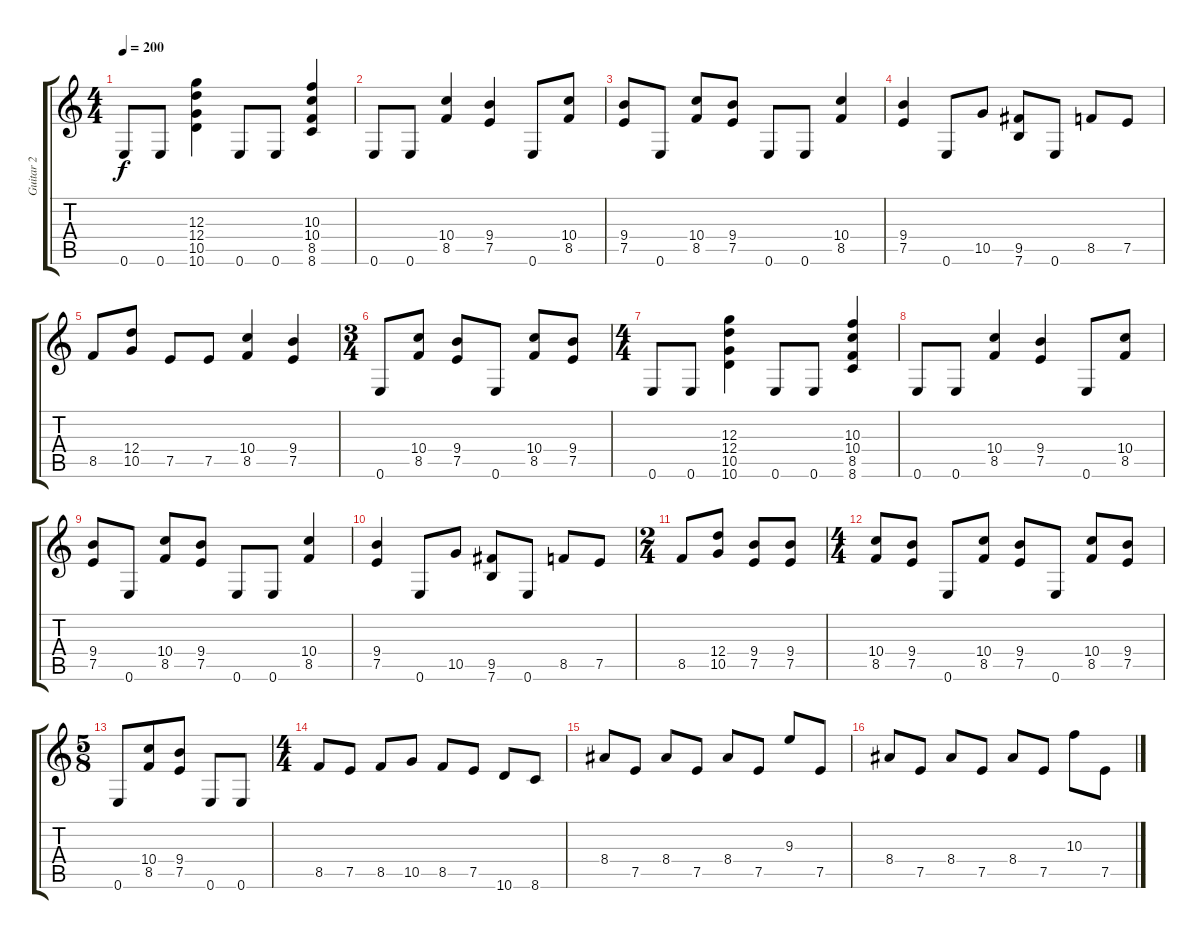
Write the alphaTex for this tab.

\track ("Guitar 2" "Guitar 2") {instrument overdrivenguitar}
\staff {score tabs}
\tuning (E4 B3 G3 D3 A2 E2) {hide}
\ts (4 4)
\tempo 200
\clef g2
\ks c
0.6.8{dy f} 0.6.8 (12.3 12.4 10.5 10.6).4 0.6.8 0.6.8 (10.3 10.4 8.5 8.6).4 |
0.6.8 0.6.8 (10.4 8.5).4 (9.4 7.5).4 0.6.8 (10.4 8.5).8 |
(9.4 7.5).8 0.6.8 (10.4 8.5).8 (9.4 7.5).8 0.6.8 0.6.8 (10.4 8.5).4 |
(9.4 7.5).4 0.6.8 10.5.8 (9.5 7.6).8 0.6.8 8.5.8 7.5.8 |
8.5.8 (12.4 10.5).8 7.5.8 7.5.8 (10.4 8.5).4 (9.4 7.5).4 |
\ts (3 4)
0.6.8 (10.4 8.5).8 (9.4 7.5).8 0.6.8 (10.4 8.5).8 (9.4 7.5).8 |
\ts (4 4)
0.6.8 0.6.8 (12.3 12.4 10.5 10.6).4 0.6.8 0.6.8 (10.3 10.4 8.5 8.6).4 |
0.6.8 0.6.8 (10.4 8.5).4 (9.4 7.5).4 0.6.8 (10.4 8.5).8 |
(9.4 7.5).8 0.6.8 (10.4 8.5).8 (9.4 7.5).8 0.6.8 0.6.8 (10.4 8.5).4 |
(9.4 7.5).4 0.6.8 10.5.8 (9.5 7.6).8 0.6.8 8.5.8 7.5.8 |
\ts (2 4)
8.5.8 (12.4 10.5).8 (9.4 7.5).8 (9.4 7.5).8 |
\ts (4 4)
(10.4 8.5).8 (9.4 7.5).8 0.6.8 (10.4 8.5).8 (9.4 7.5).8 0.6.8 (10.4 8.5).8 (9.4 7.5).8 |
\ts (5 8)
0.6.8 (10.4 8.5).8 (9.4 7.5).8 0.6.8 0.6.8 |
\ts (4 4)
8.5.8 7.5.8 8.5.8 10.5.8 8.5.8 7.5.8 10.6.8 8.6.8 |
8.4.8 7.5.8 8.4.8 7.5.8 8.4.8 7.5.8 9.3.8 7.5.8 |
8.4.8 7.5.8 8.4.8 7.5.8 8.4.8 7.5.8 10.3.8 7.5.8
